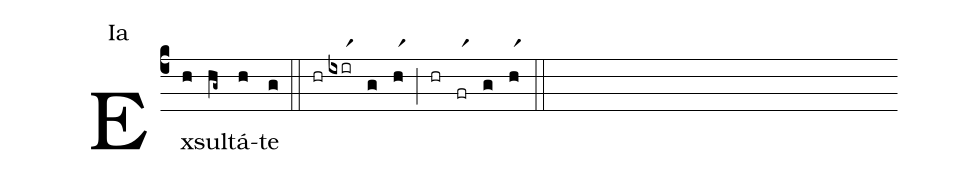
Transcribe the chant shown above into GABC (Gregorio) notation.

annotation: Ia;
%%
(c4)Ex(h)sul(hg~)tá(h)te(g) (::) (hr)(ixirr1)(g)(hr1)(;)(hr)(frr1)(g)(hr1)(::)
